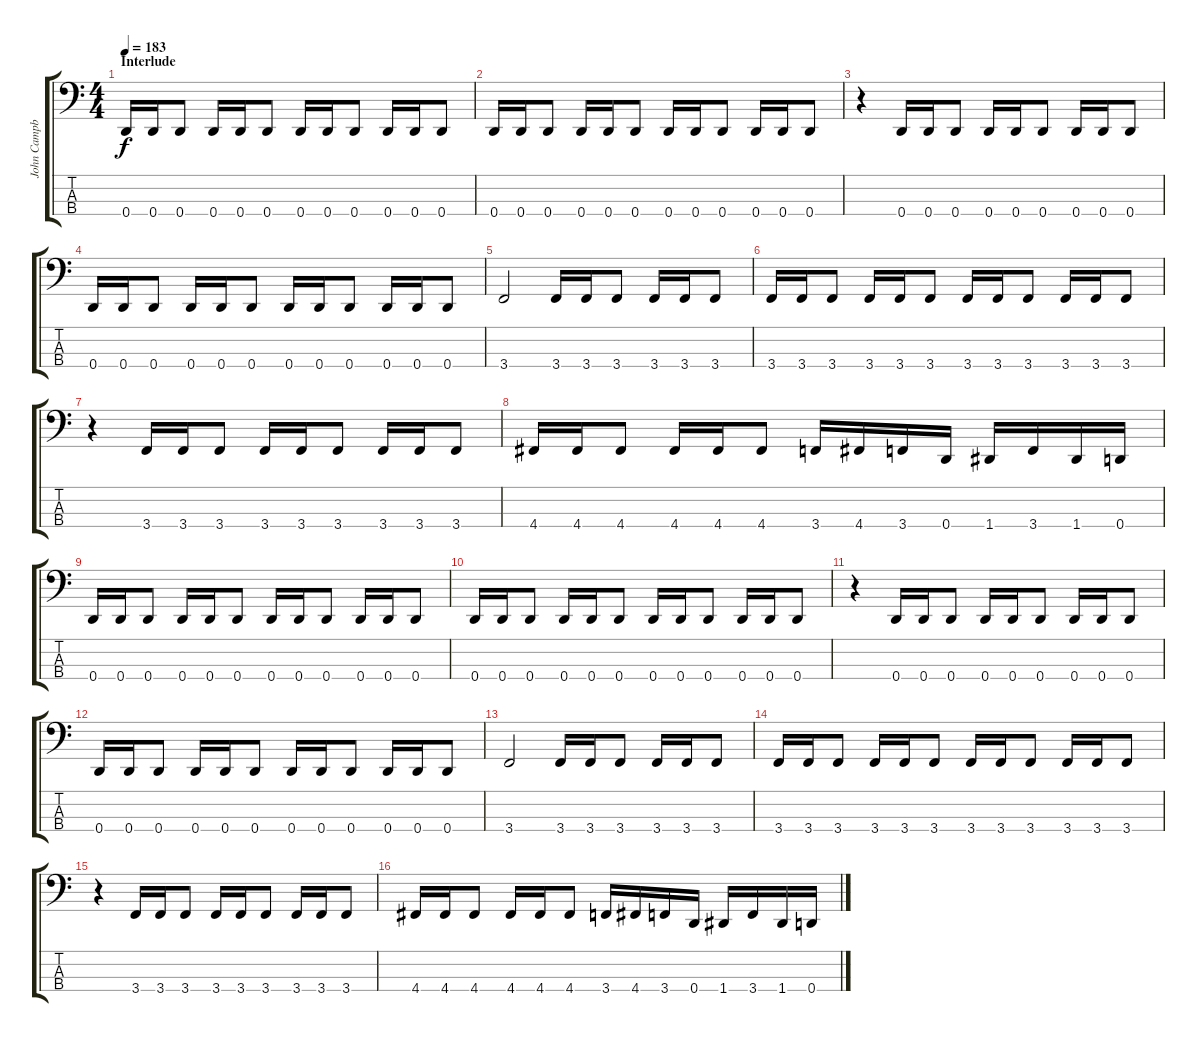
\track ("John Campbell" "John Campb") {instrument electricbasspick}
\staff {score tabs}
\tuning (G2 D2 A1 D1) {hide}
\ts (4 4)
\section ("" "Interlude")
\tempo 183
\clef f4
\ks c
0.4.16{dy f} 0.4.16 0.4.8 0.4.16 0.4.16 0.4.8 0.4.16 0.4.16 0.4.8 0.4.16 0.4.16 0.4.8 |
0.4.16 0.4.16 0.4.8 0.4.16 0.4.16 0.4.8 0.4.16 0.4.16 0.4.8 0.4.16 0.4.16 0.4.8 |
r.4 0.4.16 0.4.16 0.4.8 0.4.16 0.4.16 0.4.8 0.4.16 0.4.16 0.4.8 |
0.4.16 0.4.16 0.4.8 0.4.16 0.4.16 0.4.8 0.4.16 0.4.16 0.4.8 0.4.16 0.4.16 0.4.8 |
3.4.2 3.4.16 3.4.16 3.4.8 3.4.16 3.4.16 3.4.8 |
3.4.16 3.4.16 3.4.8 3.4.16 3.4.16 3.4.8 3.4.16 3.4.16 3.4.8 3.4.16 3.4.16 3.4.8 |
r.4 3.4.16 3.4.16 3.4.8 3.4.16 3.4.16 3.4.8 3.4.16 3.4.16 3.4.8 |
4.4.16 4.4.16 4.4.8 4.4.16 4.4.16 4.4.8 3.4.16 4.4.16 3.4.16 0.4.16 1.4.16 3.4.16 1.4.16 0.4.16 |
0.4.16 0.4.16 0.4.8 0.4.16 0.4.16 0.4.8 0.4.16 0.4.16 0.4.8 0.4.16 0.4.16 0.4.8 |
0.4.16 0.4.16 0.4.8 0.4.16 0.4.16 0.4.8 0.4.16 0.4.16 0.4.8 0.4.16 0.4.16 0.4.8 |
r.4 0.4.16 0.4.16 0.4.8 0.4.16 0.4.16 0.4.8 0.4.16 0.4.16 0.4.8 |
0.4.16 0.4.16 0.4.8 0.4.16 0.4.16 0.4.8 0.4.16 0.4.16 0.4.8 0.4.16 0.4.16 0.4.8 |
3.4.2 3.4.16 3.4.16 3.4.8 3.4.16 3.4.16 3.4.8 |
3.4.16 3.4.16 3.4.8 3.4.16 3.4.16 3.4.8 3.4.16 3.4.16 3.4.8 3.4.16 3.4.16 3.4.8 |
r.4 3.4.16 3.4.16 3.4.8 3.4.16 3.4.16 3.4.8 3.4.16 3.4.16 3.4.8 |
4.4.16 4.4.16 4.4.8 4.4.16 4.4.16 4.4.8 3.4.16 4.4.16 3.4.16 0.4.16 1.4.16 3.4.16 1.4.16 0.4.16
